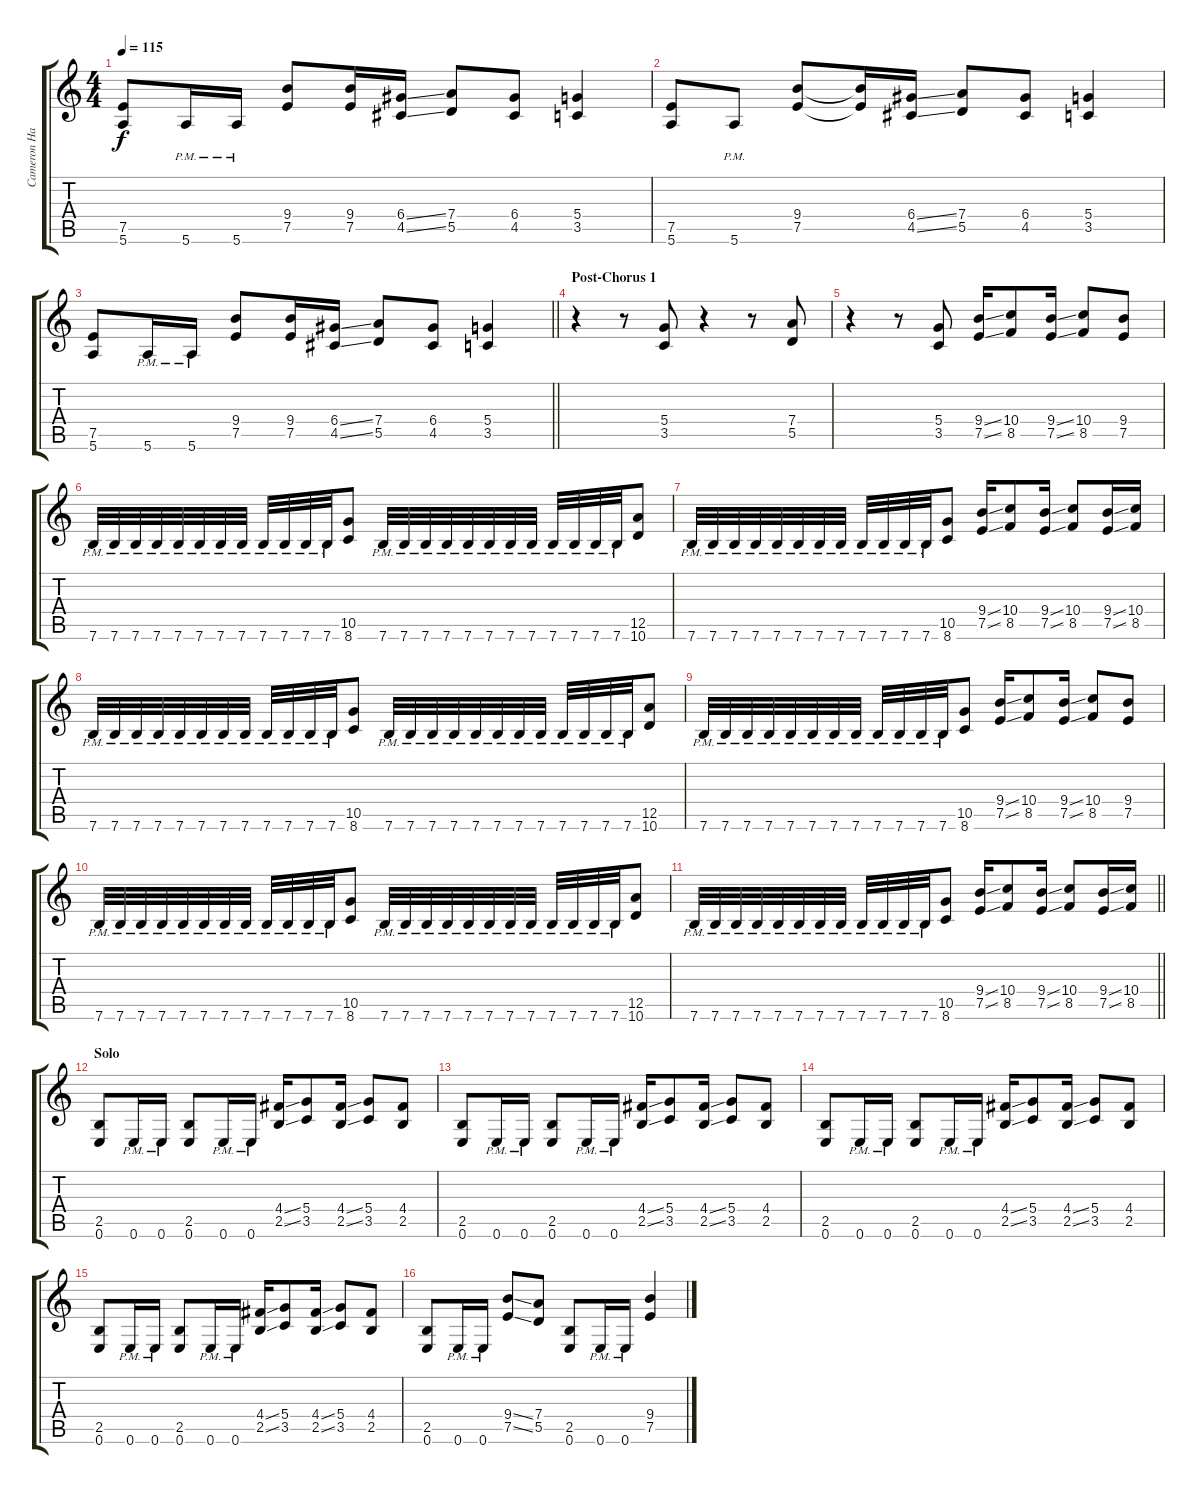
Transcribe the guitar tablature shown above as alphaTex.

\track ("Cameron Hall" "Cameron Ha") {instrument distortionguitar}
\staff {score tabs}
\tuning (E4 B3 G3 D3 A2 E2) {hide}
\ts (4 4)
\tempo 115
\clef g2
\ks c
(7.5 5.6).8{dy f} 5.6{pm}.16 5.6{pm}.16 (9.4 7.5).8 (9.4 7.5).16 (6.4{ss} 4.5{ss}).16 (7.4 5.5).8 (6.4 4.5).8 (5.4 3.5).4 |
(7.5 5.6).8 5.6{pm}.8 (9.4 7.5).8 (9.4{t} 7.5{t}).16 (6.4{ss} 4.5{ss}).16 (7.4 5.5).8 (6.4 4.5).8 (5.4 3.5).4 |
\barLineRight lightlight
(7.5 5.6).8 5.6{pm}.16 5.6{pm}.16 (9.4 7.5).8 (9.4 7.5).16 (6.4{ss} 4.5{ss}).16 (7.4 5.5).8 (6.4 4.5).8 (5.4 3.5).4 |
\section ("" "Post-Chorus 1")
r.4 r.8 (5.4 3.5).8 r.4 r.8 (7.4 5.5).8 |
r.4 r.8 (5.4 3.5).8 (9.4{ss} 7.5{ss}).16 (10.4 8.5).8 (9.4{ss} 7.5{ss}).16 (10.4 8.5).8 (9.4 7.5).8 |
7.6{pm}.32 7.6{pm}.32 7.6{pm}.32 7.6{pm}.32 7.6{pm}.32 7.6{pm}.32 7.6{pm}.32 7.6{pm}.32 7.6{pm}.32 7.6{pm}.32 7.6{pm}.32 7.6{pm}.32 (10.5 8.6).8 7.6{pm}.32 7.6{pm}.32 7.6{pm}.32 7.6{pm}.32 7.6{pm}.32 7.6{pm}.32 7.6{pm}.32 7.6{pm}.32 7.6{pm}.32 7.6{pm}.32 7.6{pm}.32 7.6{pm}.32 (12.5 10.6).8 |
7.6{pm}.32 7.6{pm}.32 7.6{pm}.32 7.6{pm}.32 7.6{pm}.32 7.6{pm}.32 7.6{pm}.32 7.6{pm}.32 7.6{pm}.32 7.6{pm}.32 7.6{pm}.32 7.6{pm}.32 (10.5 8.6).8 (9.4{ss} 7.5{ss}).16 (10.4 8.5).8 (9.4{ss} 7.5{ss}).16 (10.4 8.5).8 (9.4{ss} 7.5{ss}).16 (10.4 8.5).16 |
7.6{pm}.32 7.6{pm}.32 7.6{pm}.32 7.6{pm}.32 7.6{pm}.32 7.6{pm}.32 7.6{pm}.32 7.6{pm}.32 7.6{pm}.32 7.6{pm}.32 7.6{pm}.32 7.6{pm}.32 (10.5 8.6).8 7.6{pm}.32 7.6{pm}.32 7.6{pm}.32 7.6{pm}.32 7.6{pm}.32 7.6{pm}.32 7.6{pm}.32 7.6{pm}.32 7.6{pm}.32 7.6{pm}.32 7.6{pm}.32 7.6{pm}.32 (12.5 10.6).8 |
7.6{pm}.32 7.6{pm}.32 7.6{pm}.32 7.6{pm}.32 7.6{pm}.32 7.6{pm}.32 7.6{pm}.32 7.6{pm}.32 7.6{pm}.32 7.6{pm}.32 7.6{pm}.32 7.6{pm}.32 (10.5 8.6).8 (9.4{ss} 7.5{ss}).16 (10.4 8.5).8 (9.4{ss} 7.5{ss}).16 (10.4 8.5).8 (9.4 7.5).8 |
7.6{pm}.32 7.6{pm}.32 7.6{pm}.32 7.6{pm}.32 7.6{pm}.32 7.6{pm}.32 7.6{pm}.32 7.6{pm}.32 7.6{pm}.32 7.6{pm}.32 7.6{pm}.32 7.6{pm}.32 (10.5 8.6).8 7.6{pm}.32 7.6{pm}.32 7.6{pm}.32 7.6{pm}.32 7.6{pm}.32 7.6{pm}.32 7.6{pm}.32 7.6{pm}.32 7.6{pm}.32 7.6{pm}.32 7.6{pm}.32 7.6{pm}.32 (12.5 10.6).8 |
\barLineRight lightlight
7.6{pm}.32 7.6{pm}.32 7.6{pm}.32 7.6{pm}.32 7.6{pm}.32 7.6{pm}.32 7.6{pm}.32 7.6{pm}.32 7.6{pm}.32 7.6{pm}.32 7.6{pm}.32 7.6{pm}.32 (10.5 8.6).8 (9.4{ss} 7.5{ss}).16 (10.4 8.5).8 (9.4{ss} 7.5{ss}).16 (10.4 8.5).8 (9.4{ss} 7.5{ss}).16 (10.4 8.5).16 |
\section ("" "Solo")
(2.5 0.6).8 0.6{pm}.16 0.6{pm}.16 (2.5 0.6).8 0.6{pm}.16 0.6{pm}.16 (4.4{ss} 2.5{ss}).16 (5.4 3.5).8 (4.4{ss} 2.5{ss}).16 (5.4 3.5).8 (4.4 2.5).8 |
(2.5 0.6).8 0.6{pm}.16 0.6{pm}.16 (2.5 0.6).8 0.6{pm}.16 0.6{pm}.16 (4.4{ss} 2.5{ss}).16 (5.4 3.5).8 (4.4{ss} 2.5{ss}).16 (5.4 3.5).8 (4.4 2.5).8 |
(2.5 0.6).8 0.6{pm}.16 0.6{pm}.16 (2.5 0.6).8 0.6{pm}.16 0.6{pm}.16 (4.4{ss} 2.5{ss}).16 (5.4 3.5).8 (4.4{ss} 2.5{ss}).16 (5.4 3.5).8 (4.4 2.5).8 |
(2.5 0.6).8 0.6{pm}.16 0.6{pm}.16 (2.5 0.6).8 0.6{pm}.16 0.6{pm}.16 (4.4{ss} 2.5{ss}).16 (5.4 3.5).8 (4.4{ss} 2.5{ss}).16 (5.4 3.5).8 (4.4 2.5).8 |
(2.5 0.6).8 0.6{pm}.16 0.6{pm}.16 (9.4{ss} 7.5{ss}).8 (7.4 5.5).8 (2.5 0.6).8 0.6{pm}.16 0.6{pm}.16 (9.4 7.5).4
